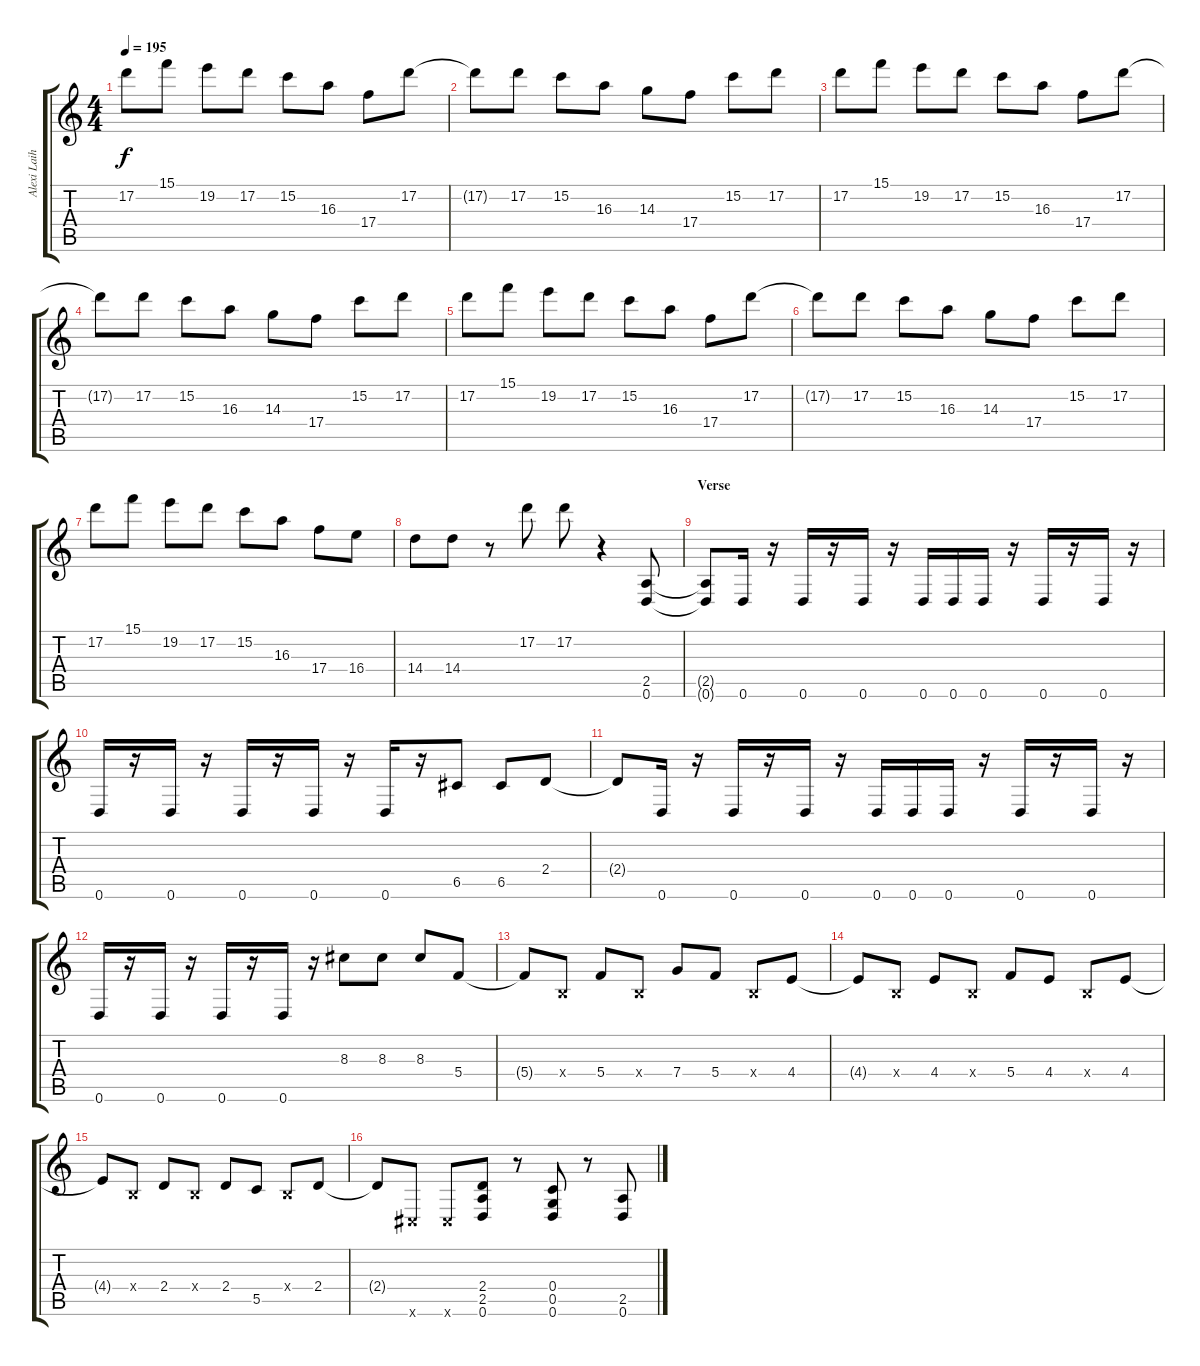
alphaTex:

\track ("Alexi Laiho" "Alexi Laih") {instrument distortionguitar}
\staff {score tabs}
\tuning (D4 A3 F3 C3 G2 D2) {hide}
\ts (4 4)
\tempo 195
\clef g2
\ks c
17.2.8{dy f instrument distortionguitar} 15.1.8 19.2.8 17.2.8 15.2.8 16.3.8 17.4.8 17.2.8 |
17.2{t}.8 17.2.8 15.2.8 16.3.8 14.3.8 17.4.8 15.2.8 17.2.8 |
17.2.8 15.1.8 19.2.8 17.2.8 15.2.8 16.3.8 17.4.8 17.2.8 |
17.2{t}.8 17.2.8 15.2.8 16.3.8 14.3.8 17.4.8 15.2.8 17.2.8 |
17.2.8 15.1.8 19.2.8 17.2.8 15.2.8 16.3.8 17.4.8 17.2.8 |
17.2{t}.8 17.2.8 15.2.8 16.3.8 14.3.8 17.4.8 15.2.8 17.2.8 |
17.2.8 15.1.8 19.2.8 17.2.8 15.2.8 16.3.8 17.4.8 16.4.8 |
14.4.8 14.4.8 r.8 17.2.8 17.2.8 r.4 (2.5 0.6).8 |
\section ("" "Verse")
(2.5{t} 0.6{t}).8 0.6.16 r.16 0.6.16 r.16 0.6.16 r.16 0.6.16 0.6.16 0.6.16 r.16 0.6.16 r.16 0.6.16 r.16 |
0.6.16 r.16 0.6.16 r.16 0.6.16 r.16 0.6.16 r.16 0.6.16 r.16 6.5.8 6.5.8 2.4.8 |
2.4{t}.8 0.6.16 r.16 0.6.16 r.16 0.6.16 r.16 0.6.16 0.6.16 0.6.16 r.16 0.6.16 r.16 0.6.16 r.16 |
0.6.16 r.16 0.6.16 r.16 0.6.16 r.16 0.6.16 r.16 8.3.8 8.3.8 8.3.8 5.4.8 |
5.4{t}.8 -1.4{x}.8 5.4.8 -1.4{x}.8 7.4.8 5.4.8 -1.4{x}.8 4.4.8 |
4.4{t}.8 -1.4{x}.8 4.4.8 -1.4{x}.8 5.4.8 4.4.8 -1.4{x}.8 4.4.8 |
4.4{t}.8 -1.4{x}.8 2.4.8 -1.4{x}.8 2.4.8 5.5.8 -1.4{x}.8 2.4.8 |
2.4{t}.8 -1.6{x}.8 -1.6{x}.8 (2.4 2.5 0.6).8 r.8 (0.4 0.5 0.6).8 r.8 (2.5 0.6).8
